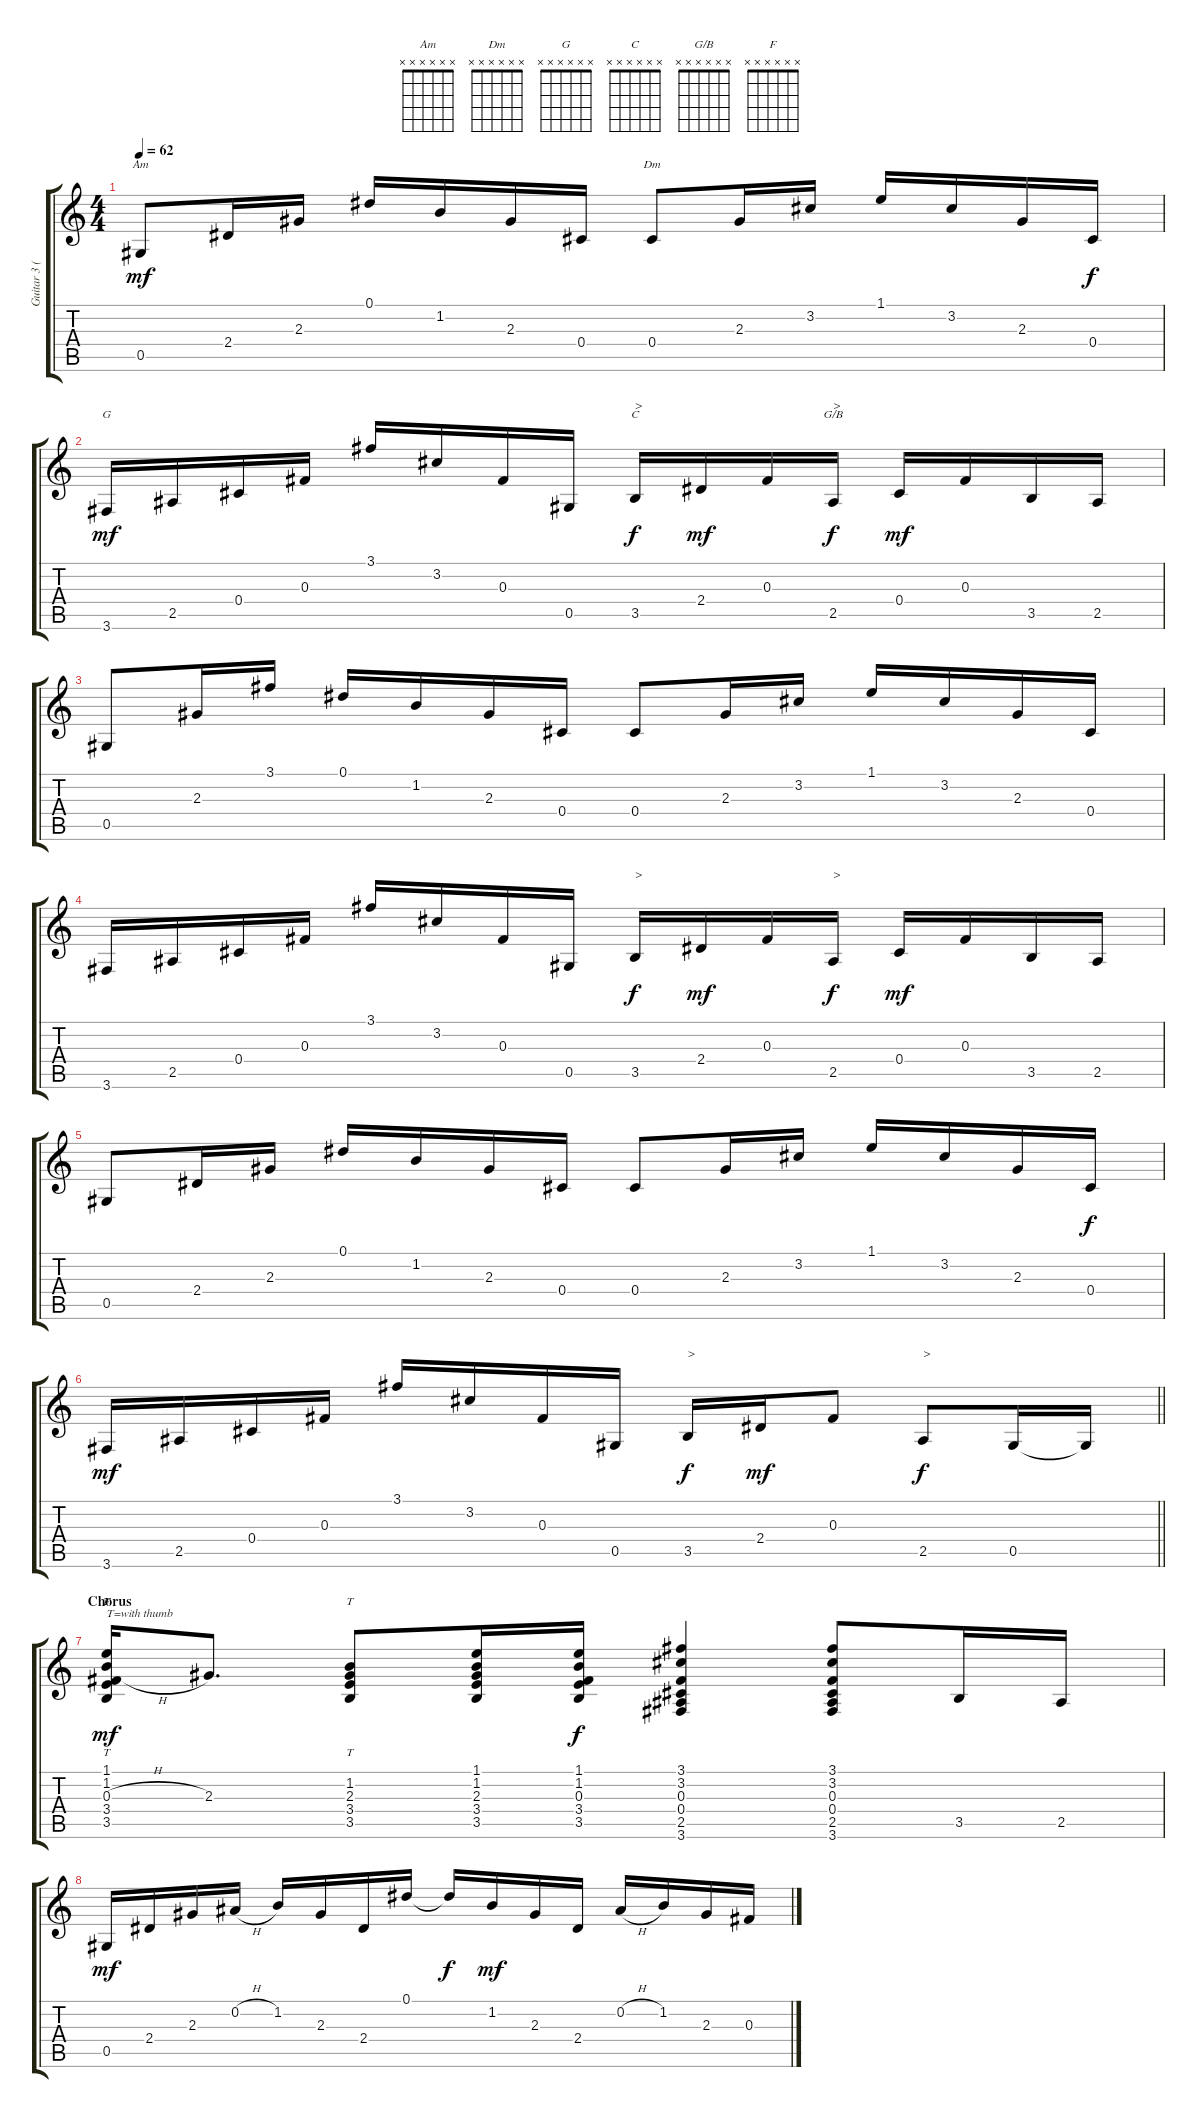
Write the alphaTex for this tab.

\track ("Guitar 3 (Izzy)" "Guitar 3 (") {instrument electricguitarjazz}
\staff {score tabs}
\tuning (Eb4 Bb3 Gb3 Db3 Ab2 Eb2) {hide}
\chord ("Am" x x x x x x)
\chord ("Dm" x x x x x x)
\chord ("G" x x x x x x)
\chord ("C" x x x x x x)
\chord ("G/B" x x x x x x)
\chord ("F" x x x x x x)
\ts (4 4)
\tempo 62
\clef g2
\ks c
0.5.8{ch "Am" dy mf} 2.4.16 2.3.16 0.1.16 1.2.16 2.3.16 0.4.16 0.4.8{ch "Dm"} 2.3.16 3.2.16 1.1.16 3.2.16 2.3.16 0.4.16{dy f} |
3.6.16{ch "G" dy mf} 2.5.16 0.4.16 0.3.16 3.1.16 3.2.16 0.3.16 0.5.16 3.5.16{ch "C" txt ">" dy f} 2.4.16{dy mf} 0.3.16 2.5.16{ch "G/B" txt ">" dy f} 0.4.16{dy mf} 0.3.16 3.5.16 2.5.16 |
0.5.8 2.3.16 3.1.16 0.1.16 1.2.16 2.3.16 0.4.16 0.4.8 2.3.16 3.2.16 1.1.16 3.2.16 2.3.16 0.4.16 |
3.6.16 2.5.16 0.4.16 0.3.16 3.1.16 3.2.16 0.3.16 0.5.16 3.5.16{txt ">" dy f} 2.4.16{dy mf} 0.3.16 2.5.16{txt ">" dy f} 0.4.16{dy mf} 0.3.16 3.5.16 2.5.16 |
0.5.8 2.4.16 2.3.16 0.1.16 1.2.16 2.3.16 0.4.16 0.4.8 2.3.16 3.2.16 1.1.16 3.2.16 2.3.16 0.4.16{dy f} |
\barLineRight lightlight
3.6.16{dy mf} 2.5.16 0.4.16 0.3.16 3.1.16 3.2.16 0.3.16 0.5.16 3.5.16{txt ">" dy f} 2.4.16{dy mf} 0.3.8 2.5.8{txt ">" dy f} 0.5.16 0.5{t}.16 |
\section ("" "Chorus")
(1.1 1.2 0.3{h} 3.4 3.5).16{tt ch "F" txt "T=with thumb" dy mf volume 12} 2.3.8{d} (1.2 2.3 3.4 3.5).8{tt} (1.1 1.2 2.3 3.4 3.5).16 (1.1 1.2 0.3 3.4 3.5).16{dy f} (3.1 3.2 0.3 0.4 2.5 3.6).4 (3.1 3.2 0.3 0.4 2.5 3.6).8 3.5.16 2.5.16 |
0.5.16{dy mf} 2.4.16 2.3.16 0.2{h}.16 1.2.16 2.3.16 2.4.16 0.1.16 0.1{t}.16{dy f} 1.2.16{dy mf} 2.3.16 2.4.16 0.2{h}.16 1.2.16 2.3.16 0.3.16
